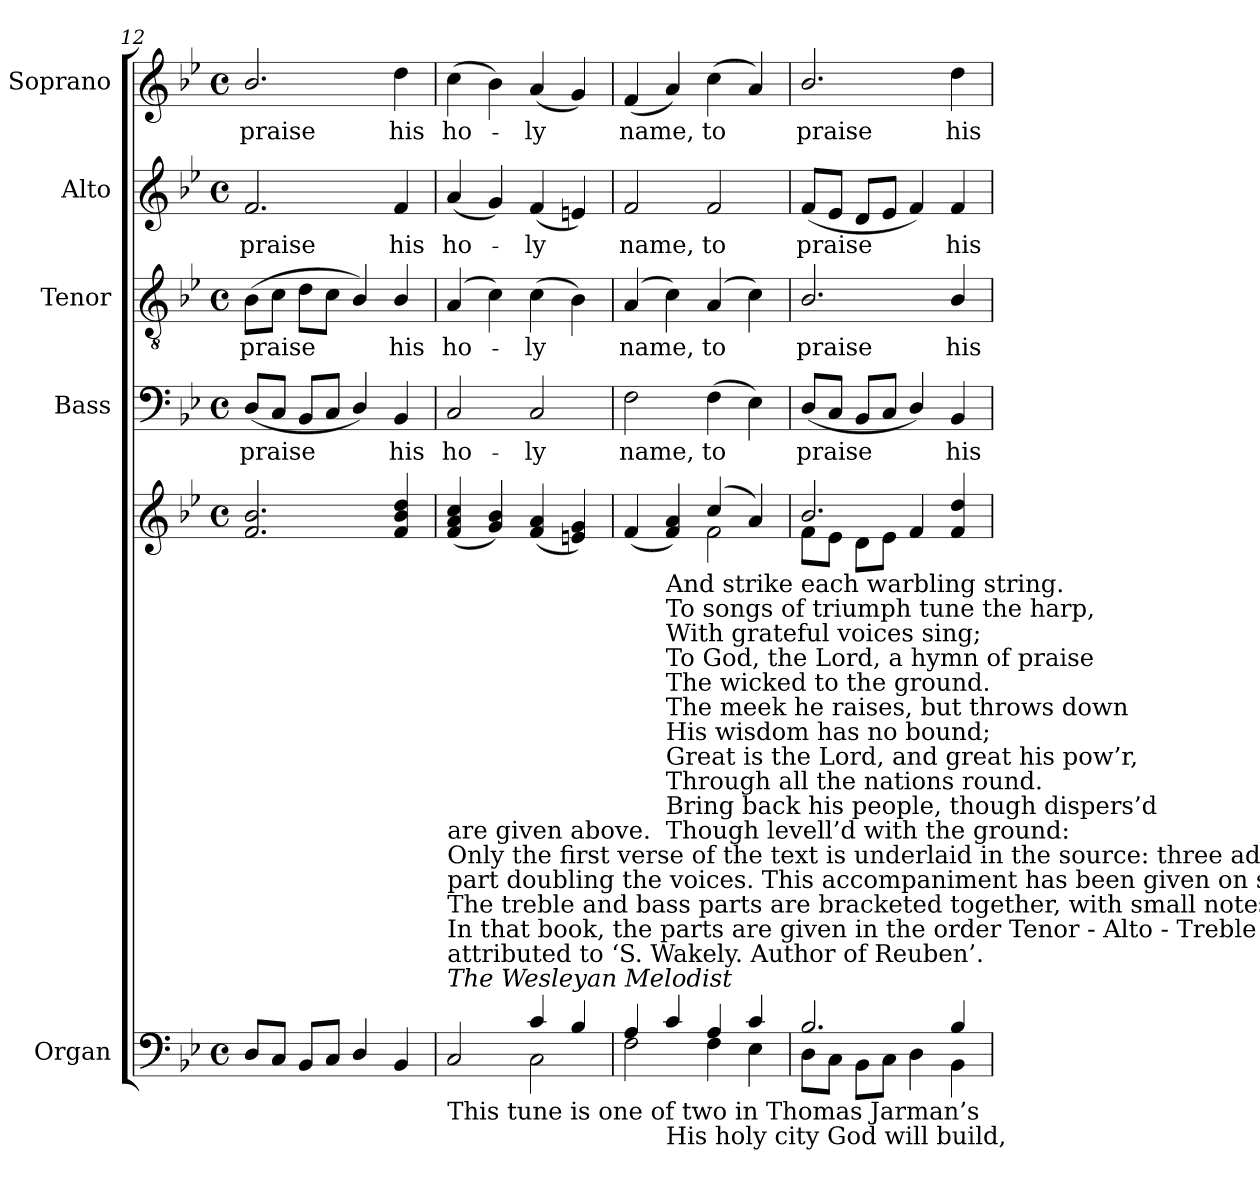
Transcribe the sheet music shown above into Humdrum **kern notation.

**kern	**kern	**kern	**text	**kern	**text	**kern	**text	**kern	**text
*part5	*part5	*part4	*part4	*part3	*part3	*part2	*part2	*part1	*part1
*staff6	*staff5	*staff4	*staff4	*staff3	*staff3	*staff2	*staff2	*staff1	*staff1
*I"Organ	*	*I"Bass	*	*I"Tenor	*	*I"Alto	*	*I"Soprano	*
*I'Org.	*	*I'B.	*	*I'T.	*	*I'A.	*	*I'S.	*
*clefF4	*clefG2	*clefF4	*	*clefGv2	*	*clefG2	*	*clefG2	*
*	*	*	*	*ITrd7c12	*	*	*	*	*
*k[b-e-]	*k[b-e-]	*k[b-e-]	*	*k[b-e-]	*	*k[b-e-]	*	*k[b-e-]	*
*B-:	*B-:	*B-:	*	*B-:	*	*B-:	*	*B-:	*
*M4/4	*M4/4	*M4/4	*	*M4/4	*	*M4/4	*	*M4/4	*
*met(c)	*met(c)	*met(c)	*	*met(c)	*	*met(c)	*	*met(c)	*
=12	=12	=12	=12	=12	=12	=12	=12	=12	=12
!	!	!	!LO:LY:b:color=#000000	!	!	!	!	!	!
!	!	!	!	!	!LO:LY:b:color=#000000	!	!	!	!
!	!	!	!	!	!	!	!LO:LY:b:color=#000000	!	!
!	!	!	!	!	!	!	!	!	!LO:LY:b:color=#000000
8Di/L	2.fi/ 2.b-i	(8Di/L	praise	(8BB-i\L	praise	2.fi/	praise	2.b-i/	praise
8Ci/J	.	8Ci/J	.	8Ci\J	.	.	.	.	.
8BB-i/L	.	8BB-i/L	.	8Di\L	.	.	.	.	.
8Ci/J	.	8Ci/J	.	8Ci\J	.	.	.	.	.
4Di/	.	4Di/)	.	4BB-i/)	.	.	.	.	.
!	!	!	!LO:LY:b:color=#000000	!	!	!	!	!	!
!	!	!	!	!	!LO:LY:b:color=#000000	!	!	!	!
!	!	!	!	!	!	!	!LO:LY:b:color=#000000	!	!
!	!	!	!	!	!	!	!	!	!LO:LY:b:color=#000000
4BB-i/	4fi/ 4b-i 4ddi	4BB-i/	his	4BB-i/	his	4fi/	his	4ddi\	his
!!LO:PB:g=z
=13	=13	=13	=13	=13	=13	=13	=13	=13	=13
*^	*	*	*	*	*	*	*	*	*
!	!	!	!	!LO:LY:b:color=#000000	!	!	!	!	!	!
!	!	!	!	!	!	!LO:LY:b:color=#000000	!	!	!	!
!	!	!	!	!	!	!	!	!LO:LY:b:color=#000000	!	!
!LO:TX:b:t=This tune is one of two in Thomas Jarman’s	!	!	!	!	!	!	!	!	!	!
!LO:TX:i:t=The Wesleyan Melodist	!	!	!	!	!	!	!	!	!	!
!LO:TX:t=attributed to ‘S. Wakely. Author of Reuben’.	!	!	!	!	!	!	!	!	!	!
!LO:TX:t=In that book, the parts are given in the order Tenor - Alto - Treble - Bass (labelled as such in the first piece in the book).	!	!	!	!	!	!	!	!	!	!
!LO:TX:t=The treble and bass parts are bracketed together, with small notes between them to fill in the harmony of a keyboard	!	!	!	!	!	!	!	!	!	!
!LO:TX:t=part doubling the voices. This accompaniment has been given on separate staves in the present edition.	!	!	!	!	!	!	!	!	!	!
!LO:TX:t=Only the first verse of the text is underlaid in the source&colon; three additional verses have been selected from the text and	!	!	!	!	!	!	!	!	!	!
!LO:TX:t=are given above.	!	!	!	!	!	!	!	!	!	!
!	!	!	!	!	!	!	!	!	!	!LO:LY:b:color=#000000
2Ci/	2ryy	(4fi/ 4ai 4cci	2Ci/	ho-	(4AAi/	ho-	(4ai/	ho-	(4cci\	ho-
.	.	4gi/ 4b-i)	.	.	4Ci\)	.	4gi/)	.	4b-i\)	.
!	!	!	!	!LO:LY:b:color=#000000	!	!	!	!	!	!
!	!	!	!	!	!	!LO:LY:b:color=#000000	!	!	!	!
!	!	!	!	!	!	!	!	!LO:LY:b:color=#000000	!	!
!	!	!	!	!	!	!	!	!	!	!LO:LY:b:color=#000000
4ci/	2Ci\	(4fi/ 4ai	2Ci/	-ly	(4Ci\	-ly	(4fi/	-ly	(4ai/	-ly
4B-i/	.	4eni/ 4gi)	.	.	4BB-i\)	.	4eni/)	.	4gi/)	.
=14	=14	=14	=14	=14	=14	=14	=14	=14	=14	=14
*	*	*^	*	*	*	*	*	*	*	*
!	!	!	!	!	!LO:LY:b:color=#000000	!	!	!	!	!	!
!	!	!	!	!	!	!	!LO:LY:b:color=#000000	!	!	!	!
!	!	!	!	!	!	!	!	!	!LO:LY:b:color=#000000	!	!
!	!	!	!	!	!	!	!	!	!	!	!LO:LY:b:color=#000000
4Ai/	2Fi\	(4fi/	2ryy	2Fi\	name,	(4AAi/	name,	2fi/	name,	(4fi/	name,
!LO:TX:b:t=His holy city God will build,	!	!	!	!	!	!	!	!	!	!	!
!LO:TX:t=Though levell’d with the ground&colon;	!	!	!	!	!	!	!	!	!	!	!
!LO:TX:t=Bring back his people, though dispers’d	!	!	!	!	!	!	!	!	!	!	!
!LO:TX:t=Through all the nations round.	!	!	!	!	!	!	!	!	!	!	!
!LO:TX:t=Great is the Lord, and great his pow’r,	!	!	!	!	!	!	!	!	!	!	!
!LO:TX:t=His wisdom has no bound;	!	!	!	!	!	!	!	!	!	!	!
!LO:TX:t=The meek he raises, but throws down	!	!	!	!	!	!	!	!	!	!	!
!LO:TX:t=The wicked to the ground.	!	!	!	!	!	!	!	!	!	!	!
!LO:TX:t=To God, the Lord, a hymn of praise	!	!	!	!	!	!	!	!	!	!	!
!LO:TX:t=With grateful voices sing;	!	!	!	!	!	!	!	!	!	!	!
!LO:TX:t=To songs of triumph tune the harp,	!	!	!	!	!	!	!	!	!	!	!
!LO:TX:t=And strike each warbling string.	!	!	!	!	!	!	!	!	!	!	!
4ci/	.	4fi/ 4ai)	.	.	.	4Ci\)	.	.	.	4ai/)	.
!	!	!	!	!	!LO:LY:b:color=#000000	!	!	!	!	!	!
!	!	!	!	!	!	!	!LO:LY:b:color=#000000	!	!	!	!
!	!	!	!	!	!	!	!	!	!LO:LY:b:color=#000000	!	!
!	!	!	!	!	!	!	!	!	!	!	!LO:LY:b:color=#000000
4Ai/	4Fi\	(4cci/	2fi\	(4Fi\	to	(4AAi/	to	2fi/	to	(4cci\	to
4ci/	4E-i\	4ai/)	.	4E-i\)	.	4Ci\)	.	.	.	4ai/)	.
=15	=15	=15	=15	=15	=15	=15	=15	=15	=15	=15	=15
!	!	!	!	!	!LO:LY:b:color=#000000	!	!	!	!	!	!
!	!	!	!	!	!	!	!LO:LY:b:color=#000000	!	!	!	!
!	!	!	!	!	!	!	!	!	!LO:LY:b:color=#000000	!	!
!	!	!	!	!	!	!	!	!	!	!	!LO:LY:b:color=#000000
2.B-i/	8Di\L	2.b-i/	8fi\L	(8Di/L	praise	2.BB-i/	praise	(8fi/L	praise	2.b-i/	praise
.	8Ci\J	.	8e-i\J	8Ci/J	.	.	.	8e-i/J	.	.	.
.	8BB-i\L	.	8di\L	8BB-i/L	.	.	.	8di/L	.	.	.
.	8Ci\J	.	8e-i\J	8Ci/J	.	.	.	8e-i/J	.	.	.
.	4Di\	.	4fi/	4Di/)	.	.	.	4fi/)	.	.	.
!	!	!	!	!	!LO:LY:b:color=#000000	!	!	!	!	!	!
!	!	!	!	!	!	!	!LO:LY:b:color=#000000	!	!	!	!
!	!	!	!	!	!	!	!	!	!LO:LY:b:color=#000000	!	!
!	!	!	!	!	!	!	!	!	!	!	!LO:LY:b:color=#000000
4B-i/	4BB-i\	4fi/ 4ddi	4ryy	4BB-i/	his	4BB-i/	his	4fi/	his	4ddi\	his
*v	*v	*	*	*	*	*	*	*	*	*	*
*	*v	*v	*	*	*	*	*	*	*	*
=	=	=	=	=	=	=	=	=	=
*-	*-	*-	*-	*-	*-	*-	*-	*-	*-
